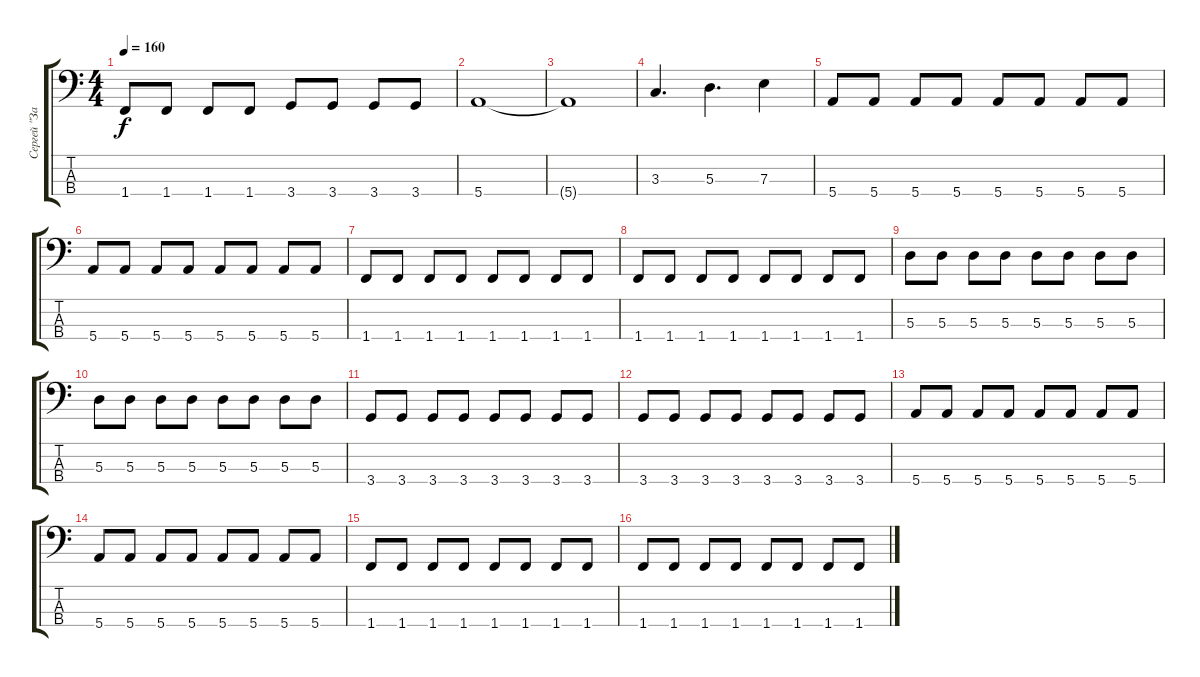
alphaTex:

\track ("Сергей \"Захар\" Захаров" "Сергей \"За") {instrument electricbassfinger}
\staff {score tabs}
\tuning (G2 D2 A1 E1) {hide}
\ts (4 4)
\tempo 160
\clef f4
\ks c
1.4.8{dy f} 1.4.8 1.4.8 1.4.8 3.4.8 3.4.8 3.4.8 3.4.8 |
5.4.1 |
5.4{t}.1 |
3.3.4{d} 5.3.4{d} 7.3.4 |
5.4.8 5.4.8 5.4.8 5.4.8 5.4.8 5.4.8 5.4.8 5.4.8 |
5.4.8 5.4.8 5.4.8 5.4.8 5.4.8 5.4.8 5.4.8 5.4.8 |
1.4.8 1.4.8 1.4.8 1.4.8 1.4.8 1.4.8 1.4.8 1.4.8 |
1.4.8 1.4.8 1.4.8 1.4.8 1.4.8 1.4.8 1.4.8 1.4.8 |
5.3.8 5.3.8 5.3.8 5.3.8 5.3.8 5.3.8 5.3.8 5.3.8 |
5.3.8 5.3.8 5.3.8 5.3.8 5.3.8 5.3.8 5.3.8 5.3.8 |
3.4.8 3.4.8 3.4.8 3.4.8 3.4.8 3.4.8 3.4.8 3.4.8 |
3.4.8 3.4.8 3.4.8 3.4.8 3.4.8 3.4.8 3.4.8 3.4.8 |
5.4.8 5.4.8 5.4.8 5.4.8 5.4.8 5.4.8 5.4.8 5.4.8 |
5.4.8 5.4.8 5.4.8 5.4.8 5.4.8 5.4.8 5.4.8 5.4.8 |
1.4.8 1.4.8 1.4.8 1.4.8 1.4.8 1.4.8 1.4.8 1.4.8 |
1.4.8 1.4.8 1.4.8 1.4.8 1.4.8 1.4.8 1.4.8 1.4.8
